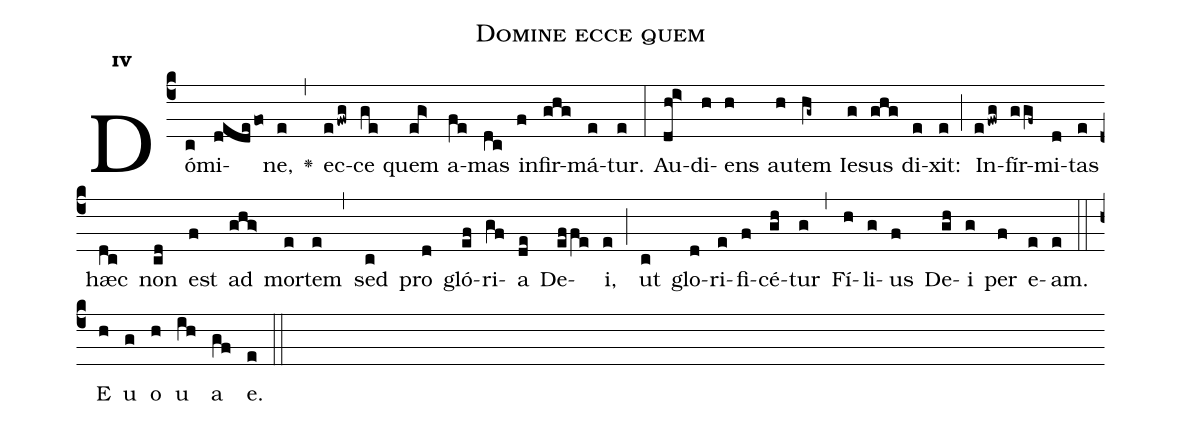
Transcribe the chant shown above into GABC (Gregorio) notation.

name:Domine ecce quem;
office-part:Antiphona;
mode:4;
%%
initial-style: 1;
name: Domine ecce quem
book: Antiphonae & Responsoria/Tomus II, p. 87;
occasion: Hebdomada V Quadragesimae Dominica;
office-part: Laudes Ant E;
user-notes: ;
commentary: ;
annotation: 4e;
centering-scheme: english;
fontsize: 12;
font: OFLSortsMillGoudy;
height: 11;
width: 4.5;
%%
(c4)Dó(c)mi(dedefo)ne,(e) <v>\greheightstar</v>(,) ec(efwg)ce(ge) quem(eg>) a(fe)mas(dc) in(f)fir(ghg)má(e)tur.(e) (:) Au(dh!i>)di(h)ens(h) au(h)tem(hg~) Ie(g)sus(ghg) di(e)xit:(e) (;) In(efwg)fír(g/gf~)mi(d)tas(e) hæc(dc) non(cd) est(f) ad(ghg>) mor(e)tem(e) (,) sed(c) pro(d) gló(ef)ri(gf)a(de) De(ef/fe)i,(e) (;) ut(c) glo(d)ri(e)fi(f)cé(gh)tur(g) (,) Fí(h)li(g)us(f) De(gh)i(g) per(f) e(e)am.(e) (::)
E(h) u(g) o(h) u(ih) a(gf) e.(e) (::)
